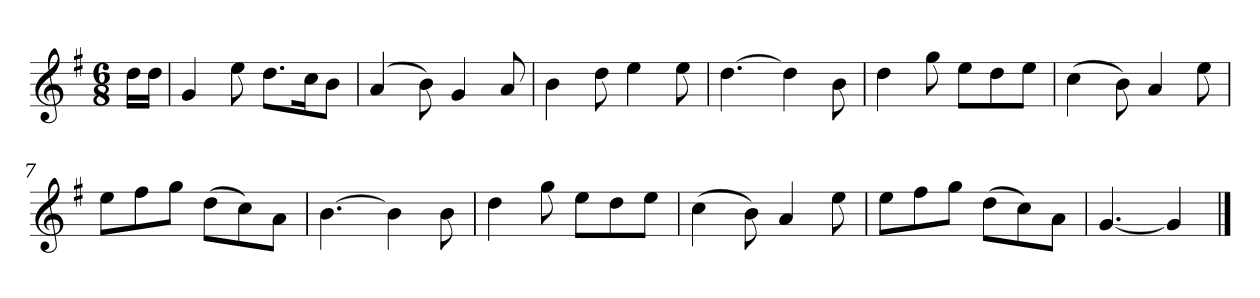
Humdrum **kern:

**kern
*part1
*staff1
*k[f#]
*M6/8
*MM120
=
16ddLL
16ddJJ
=1
4g
8ee
8.ddL
16ccK
8bJ
=2
(4a
8b)
4g
8a
=3
4b
8dd
4ee
8ee
=4
[4.dd
4dd]
8b
=5
4dd
8gg
8eeL
8dd
8eeJ
=6
(4cc
8b)
4a
8ee
=7
8eeL
8ff#
8ggJ
(8ddL
8cc)
8aJ
=8
[4.b
4b]
8b
=9
4dd
8gg
8eeL
8dd
8eeJ
=10
(4cc
8b)
4a
8ee
=11
8eeL
8ff#
8ggJ
(8ddL
8cc)
8aJ
=12
[4.g
4g]
==
*-
